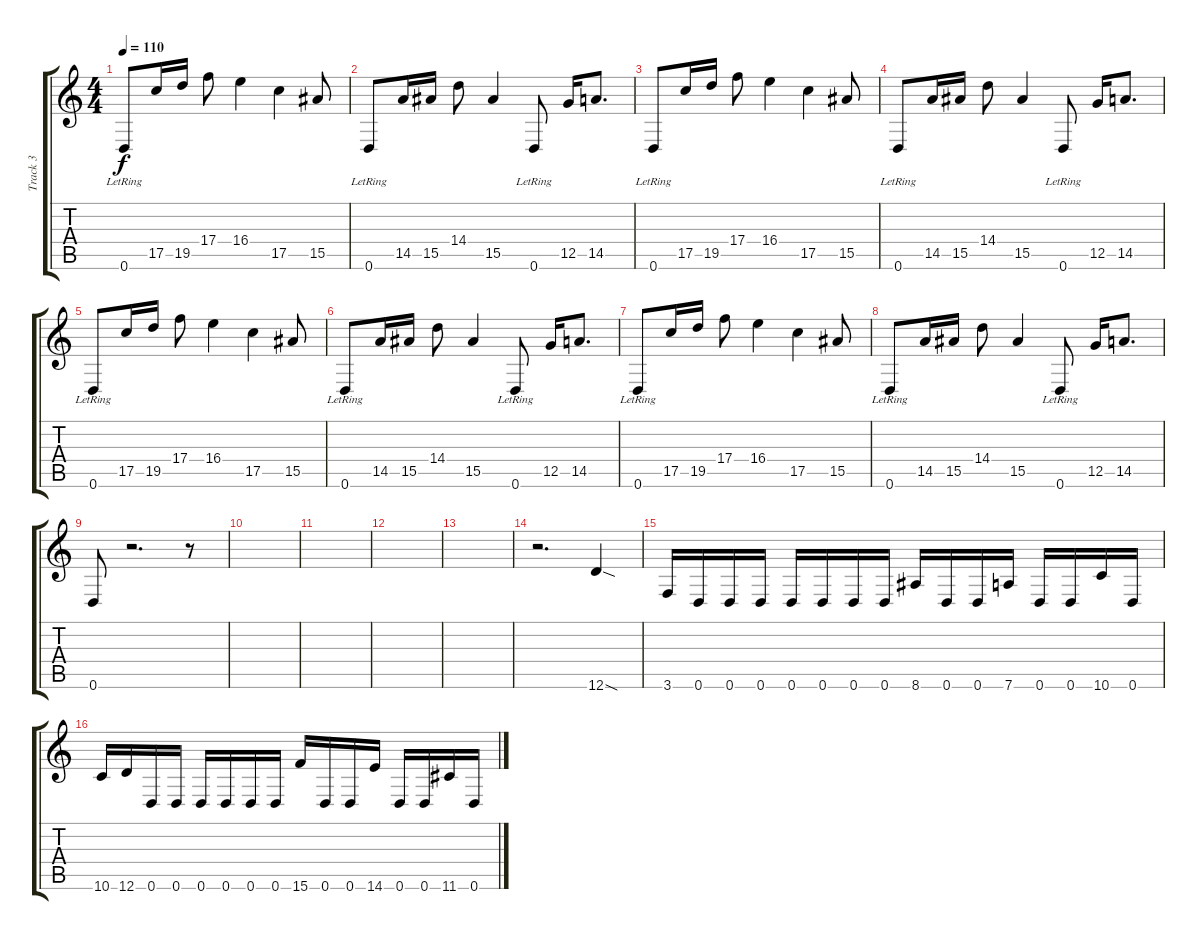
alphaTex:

\track ("Track 3" "Track 3") {instrument distortionguitar}
\staff {score tabs}
\tuning (D4 A3 F3 C3 G2 D2) {hide}
\ts (4 4)
\tempo 110
\clef g2
\ks c
0.6{lr}.8{dy f} 17.5.16 19.5.16 17.4.8 16.4.4 17.5.4 15.5.8 |
0.6{lr}.8 14.5.16 15.5.16 14.4.8 15.5.4 0.6{lr}.8 12.5.16 14.5.8{d} |
0.6{lr}.8 17.5.16 19.5.16 17.4.8 16.4.4 17.5.4 15.5.8 |
0.6{lr}.8 14.5.16 15.5.16 14.4.8 15.5.4 0.6{lr}.8 12.5.16 14.5.8{d} |
0.6{lr}.8 17.5.16 19.5.16 17.4.8 16.4.4 17.5.4 15.5.8 |
0.6{lr}.8 14.5.16 15.5.16 14.4.8 15.5.4 0.6{lr}.8 12.5.16 14.5.8{d} |
0.6{lr}.8 17.5.16 19.5.16 17.4.8 16.4.4 17.5.4 15.5.8 |
0.6{lr}.8 14.5.16 15.5.16 14.4.8 15.5.4 0.6{lr}.8 12.5.16 14.5.8{d} |
0.6.8 r.2{d} r.8 |
|
|
|
|
r.2{d} 12.6{sod}.4 |
3.6.16 0.6.16 0.6.16 0.6.16 0.6.16 0.6.16 0.6.16 0.6.16 8.6.16 0.6.16 0.6.16 7.6.16 0.6.16 0.6.16 10.6.16 0.6.16 |
10.6.16 12.6.16 0.6.16 0.6.16 0.6.16 0.6.16 0.6.16 0.6.16 15.6.16 0.6.16 0.6.16 14.6.16 0.6.16 0.6.16 11.6.16 0.6.16
